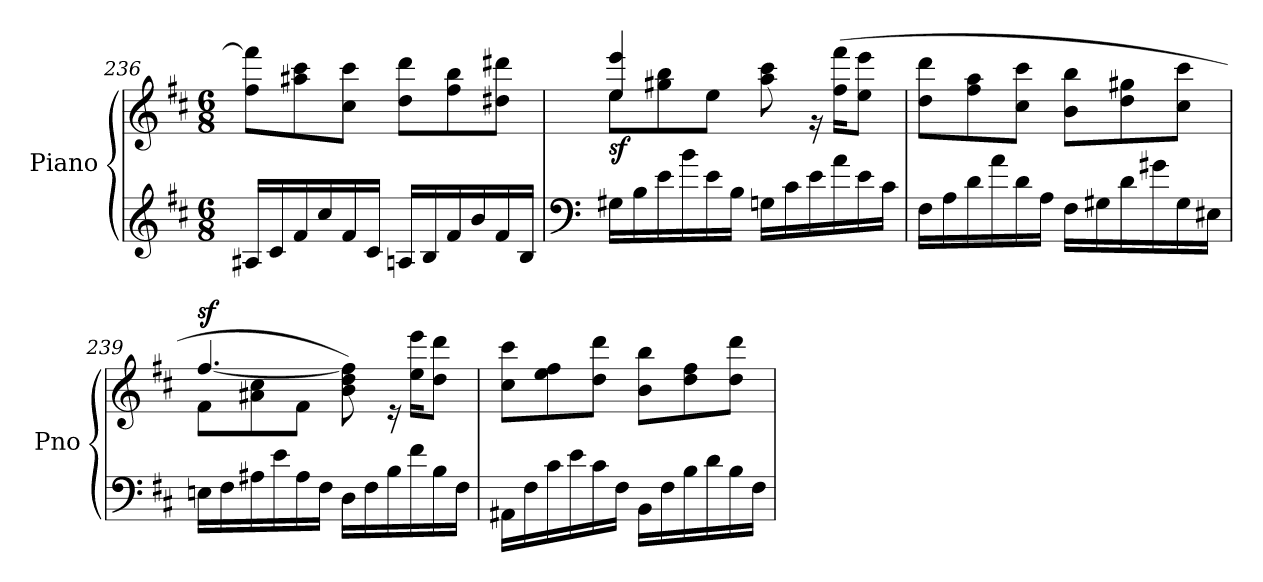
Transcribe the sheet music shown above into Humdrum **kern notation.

**kern	**kern	**dynam
*part1	*part1	*part1
*staff2	*staff1	*staff1/2
*I"Piano	*	*
*I'Pno	*	*
*clefG2	*clefG2	*
*k[f#c#]	*k[f#c#]	*
*M6/8	*M6/8	*
=236	=236	=236
16A#X/LL	8ff#\ 8fff#\]L	.
16c#/	.	.
16f#/	8aa#X\ 8ccc#\	.
16cc#/	.	.
16f#/	8cc#\ 8ccc#\J	.
16c#/JJ	.	.
16An/LL	8dd\ 8ddd\L	.
16B/	.	.
16f#/	8ff#\ 8bb\	.
16b/	.	.
16f#/	8dd#X\ 8ddd#X\J	.
16B/JJ	.	.
=237	=237	=237
*clefF4	*	*
*	*^	*
!	!	!	!LO:DY:b
16G#X\LL	8ee\L	4ee/ 4eee/	sf
16B\	.	.	.
16e\	8gg#X\ 8bb\	.	.
16b\	.	.	.
16e\	8ee\J	8ryy	.
16B\JJ	.	.	.
16Gn\LL	8ryy	8aa\ 8ccc#\	.
16c#\	.	.	.
16e\	16rg	16ryy	.
16a\	16ryy	(>16ff#\ 16fff#\KL	.
16e\	8ryy	8ee\ 8eee\J	.
16c#\JJ	.	.	.
*	*v	*v	*
!!LO:PB:g=z
=238	=238	=238
16F#\LL	8dd\ 8ddd\L	.
16A\	.	.
16d\	8ff#\ 8aa\	.
16a\	.	.
16d\	8cc#\ 8ccc#\J	.
16A\JJ	.	.
16F#\LL	8b\ 8bb\L	.
16G#X\	.	.
16d\	8dd\ 8gg#X\	.
16g#X\	.	.
16G#\	8cc#\ 8ccc#\J	.
16E#X\JJ	.	.
=239	=239	=239
*	*^	*
!	!	!	!LO:DY:a
16En\LL	8f#\L	[4.ff#/	sf
16F#\	.	.	.
16A#X\	8a#X\ 8cc#\	.	.
16e\	.	.	.
16A#\	8f#\J	.	.
16F#\JJ	.	.	.
16D\LL	8ryy	8b\ 8dd\ 8ff#\])	.
16F#\	.	.	.
16B\	16re	16ryy	.
16f#\	16ryy	16ee\ 16eee\KL	.
16B\	8ryy	8dd\ 8ddd\J	.
16F#\JJ	.	.	.
*	*v	*v	*
=240	=240	=240
16AA#X\LL	8cc#\ 8ccc#\L	.
16F#\	.	.
16c#\	8ee\ 8ff#\	.
16e\	.	.
16c#\	8dd\ 8ddd\J	.
16F#\JJ	.	.
16BB\LL	8b\ 8bb\L	.
16F#\	.	.
16B\	8dd\ 8ff#\	.
16d\	.	.
16B\	8dd\ 8ddd\J	.
16F#\JJ	.	.
=	=	=
*-	*-	*-
